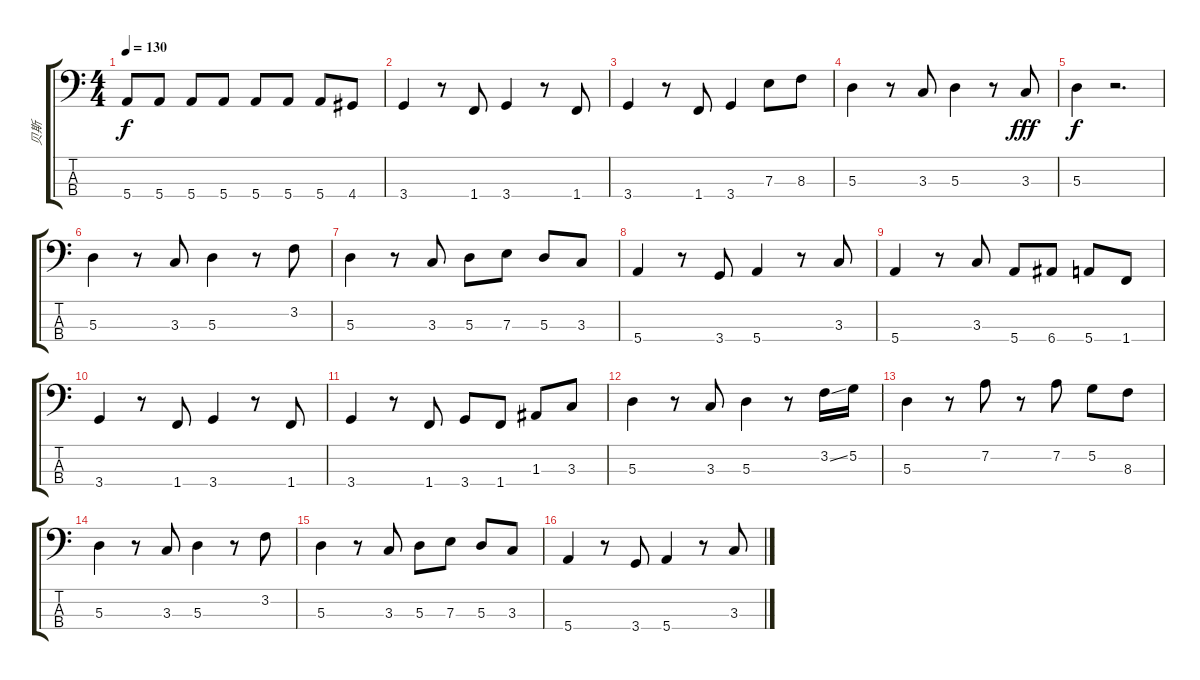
\track ("贝斯" "贝斯") {instrument electricbassfinger}
\staff {score tabs}
\tuning (G2 D2 A1 E1) {hide}
\ts (4 4)
\tempo 130
\clef f4
\ks c
5.4.8{dy f} 5.4.8 5.4.8 5.4.8 5.4.8 5.4.8 5.4.8 4.4.8 |
3.4.4 r.8 1.4.8 3.4.4 r.8 1.4.8 |
3.4.4 r.8 1.4.8 3.4.4 7.3.8 8.3.8 |
5.3.4 r.8 3.3.8 5.3.4 r.8 3.3.8{dy fff instrument slapbass1} |
5.3.4{dy f instrument electricbassfinger} r.2{d} |
5.3.4 r.8 3.3.8 5.3.4 r.8 3.2.8 |
5.3.4 r.8 3.3.8 5.3.8 7.3.8 5.3.8 3.3.8 |
5.4.4 r.8 3.4.8 5.4.4 r.8 3.3.8 |
5.4.4 r.8 3.3.8 5.4.8 6.4.8 5.4.8 1.4.8 |
3.4.4 r.8 1.4.8 3.4.4 r.8 1.4.8 |
3.4.4 r.8 1.4.8 3.4.8 1.4.8 1.3.8 3.3.8 |
5.3.4 r.8 3.3.8 5.3.4 r.8 3.2{ss}.16 5.2.16 |
5.3.4 r.8 7.2.8 r.8 7.2.8 5.2.8 8.3.8 |
5.3.4 r.8 3.3.8 5.3.4 r.8 3.2.8 |
5.3.4 r.8 3.3.8 5.3.8 7.3.8 5.3.8 3.3.8 |
5.4.4 r.8 3.4.8 5.4.4 r.8 3.3.8
